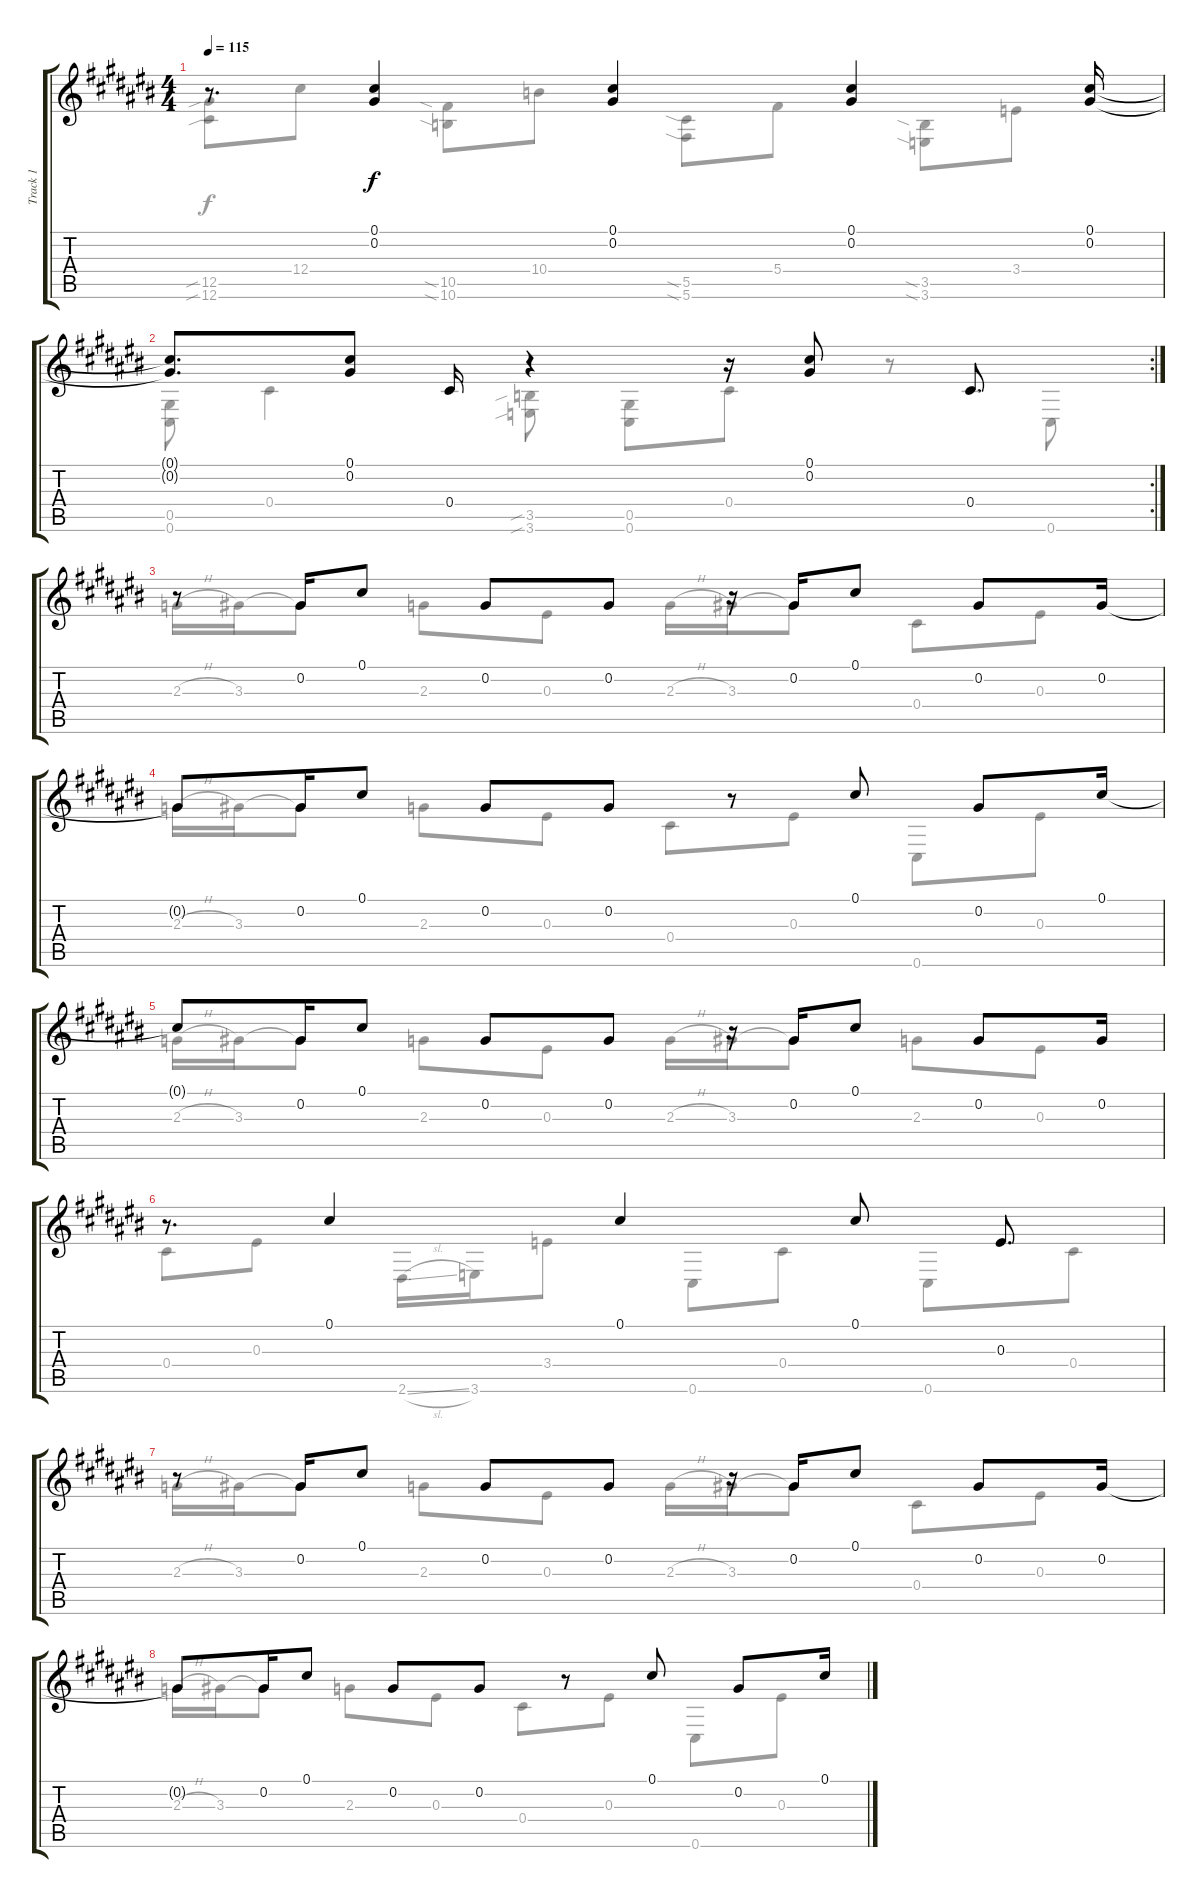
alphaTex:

\track ("Track 1" "Track 1") {instrument acousticguitarsteel}
\staff {score tabs}
\tuning (Db4 Ab3 F3 Db3 Ab2 Db2) {hide}
\voice
\ts (4 4)
\tempo 115
\clef g2
\ks c#
r.8{d dy f} (0.1 0.2).4 (0.1 0.2).4 (0.1 0.2).4 (0.1 0.2).16 |
\rc 2
(0.1{t} 0.2{t}).8{d} (0.1 0.2).8 0.4.16 r.4 r.16 (0.1 0.2).8 0.4.8{d} |
r.8 0.2.16 0.1.8 0.2.8 0.2.8 r.16 0.2.16 0.1.8 0.2.8 0.2.16 |
0.2{t}.8 0.2.16 0.1.8 0.2.8 0.2.8 r.8 0.1.8 0.2.8 0.1.16 |
0.1{t}.8 0.2.16 0.1.8 0.2.8 0.2.8 r.16 0.2.16 0.1.8 0.2.8 0.2.16 |
r.8{d} 0.1.4 0.1.4 0.1.8 0.3.8{d} |
r.8 0.2.16 0.1.8 0.2.8 0.2.8 r.16 0.2.16 0.1.8 0.2.8 0.2.16 |
0.2{t}.8 0.2.16 0.1.8 0.2.8 0.2.8 r.8 0.1.8 0.2.8 0.1.16
\voice
\clef g2
\ottava regular
\simile none
\ks c#
(12.5{sib} 12.6{sib}).8{dy f} 12.4.8 (10.5{sia} 10.6{sia}).8 10.4.8 (5.5{sia} 5.6{sia}).8 5.4.8 (3.5{sia} 3.6{sia}).8 3.4.8 |
(0.5 0.6).8 0.4.4 (3.5{sib} 3.6{sib}).8 (0.5 0.6).8 0.4.8 r.8 0.6.8 |
2.3{h}.16 3.3.16 3.3{t}.8 2.3.8 0.3.8 2.3{h}.16 3.3.16 3.3{t}.8 0.4.8 0.3.8 |
2.3{h}.16 3.3.16 3.3{t}.8 2.3.8 0.3.8 0.4.8 0.3.8 0.6.8 0.3.8 |
2.3{h}.16 3.3.16 3.3{t}.8 2.3.8 0.3.8 2.3{h}.16 3.3.16 3.3{t}.8 2.3.8 0.3.8 |
0.4.8 0.3.8 2.6{sl}.16 3.6.16 3.4.8 0.6.8 0.4.8 0.6.8 0.4.8 |
2.3{h}.16 3.3.16 3.3{t}.8 2.3.8 0.3.8 2.3{h}.16 3.3.16 3.3{t}.8 0.4.8 0.3.8 |
2.3{h}.16 3.3.16 3.3{t}.8 2.3.8 0.3.8 0.4.8 0.3.8 0.6.8 0.3.8
